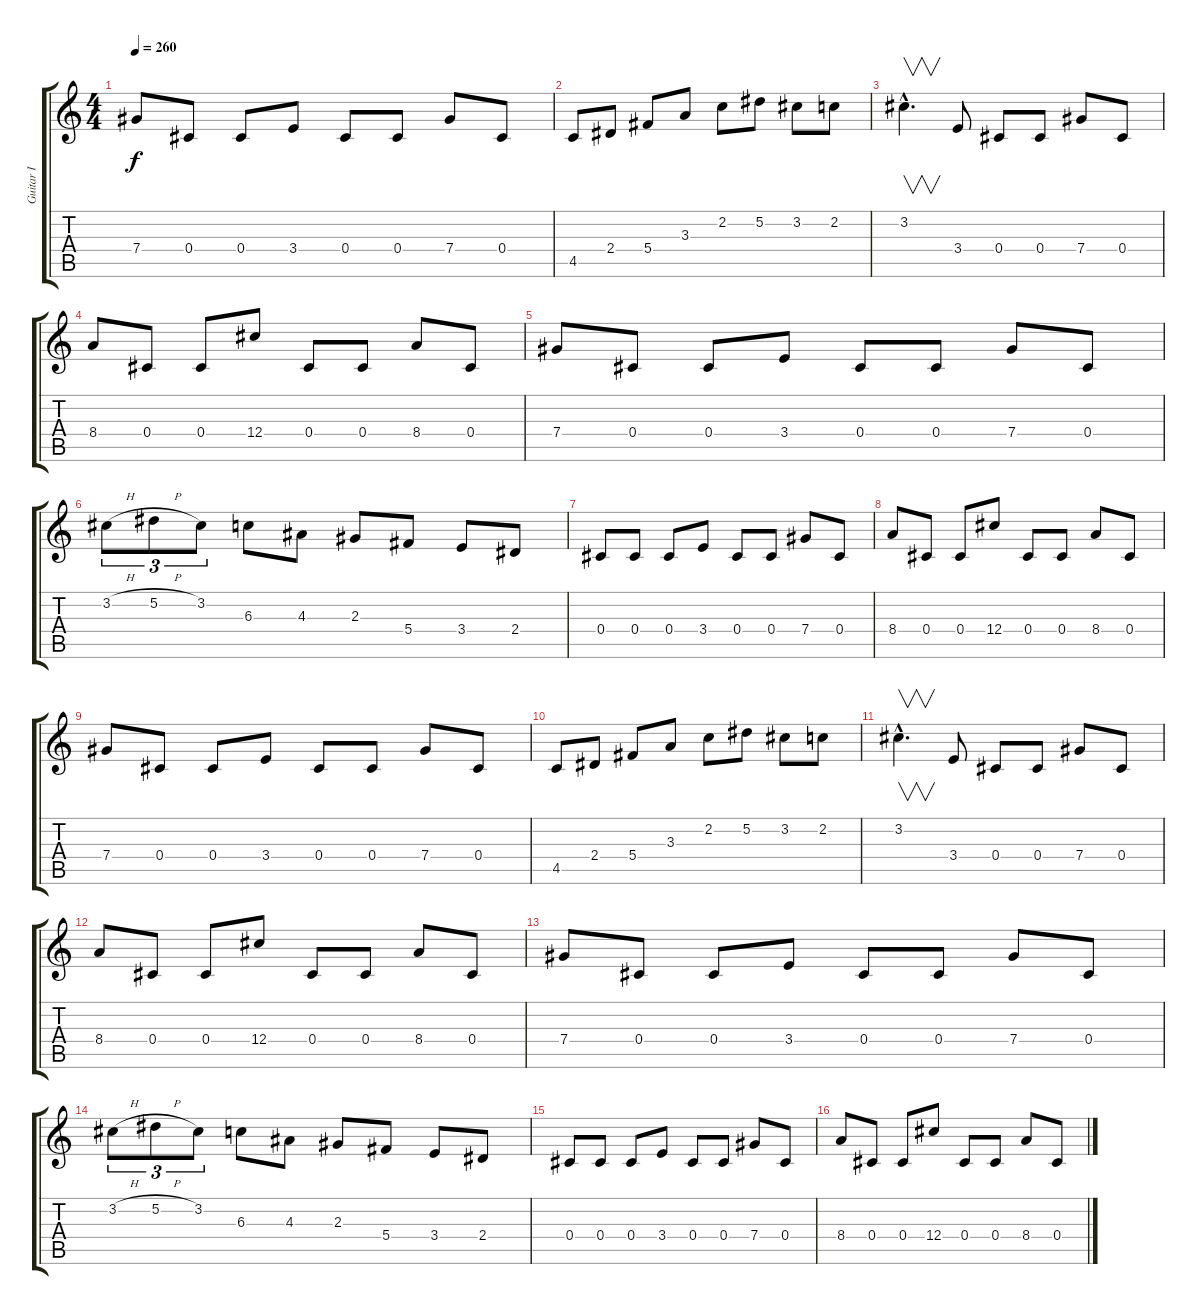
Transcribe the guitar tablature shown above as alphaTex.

\track ("Guitar I" "Guitar I") {instrument overdrivenguitar}
\staff {score tabs}
\tuning (Eb4 Bb3 Gb3 Db3 Ab2 Eb2) {hide}
\ts (4 4)
\tempo 260
\clef g2
\ks c
7.4.8{dy f} 0.4.8 0.4.8 3.4.8 0.4.8 0.4.8 7.4.8 0.4.8 |
4.5.8 2.4.8 5.4.8 3.3.8 2.2.8 5.2.8 3.2.8 2.2.8 |
3.2{hac}.4{v d} 3.4.8 0.4.8 0.4.8 7.4.8 0.4.8 |
8.4.8 0.4.8 0.4.8 12.4.8 0.4.8 0.4.8 8.4.8 0.4.8 |
7.4.8 0.4.8 0.4.8 3.4.8 0.4.8 0.4.8 7.4.8 0.4.8 |
3.2{h}.8{tu (3 2)} 5.2{h}.8{tu (3 2)} 3.2.8{tu (3 2)} 6.3.8 4.3.8 2.3.8 5.4.8 3.4.8 2.4.8 |
0.4.8 0.4.8 0.4.8 3.4.8 0.4.8 0.4.8 7.4.8 0.4.8 |
8.4.8 0.4.8 0.4.8 12.4.8 0.4.8 0.4.8 8.4.8 0.4.8 |
7.4.8 0.4.8 0.4.8 3.4.8 0.4.8 0.4.8 7.4.8 0.4.8 |
4.5.8 2.4.8 5.4.8 3.3.8 2.2.8 5.2.8 3.2.8 2.2.8 |
3.2{hac}.4{v d} 3.4.8 0.4.8 0.4.8 7.4.8 0.4.8 |
8.4.8 0.4.8 0.4.8 12.4.8 0.4.8 0.4.8 8.4.8 0.4.8 |
7.4.8 0.4.8 0.4.8 3.4.8 0.4.8 0.4.8 7.4.8 0.4.8 |
3.2{h}.8{tu (3 2)} 5.2{h}.8{tu (3 2)} 3.2.8{tu (3 2)} 6.3.8 4.3.8 2.3.8 5.4.8 3.4.8 2.4.8 |
0.4.8 0.4.8 0.4.8 3.4.8 0.4.8 0.4.8 7.4.8 0.4.8 |
8.4.8 0.4.8 0.4.8 12.4.8 0.4.8 0.4.8 8.4.8 0.4.8
